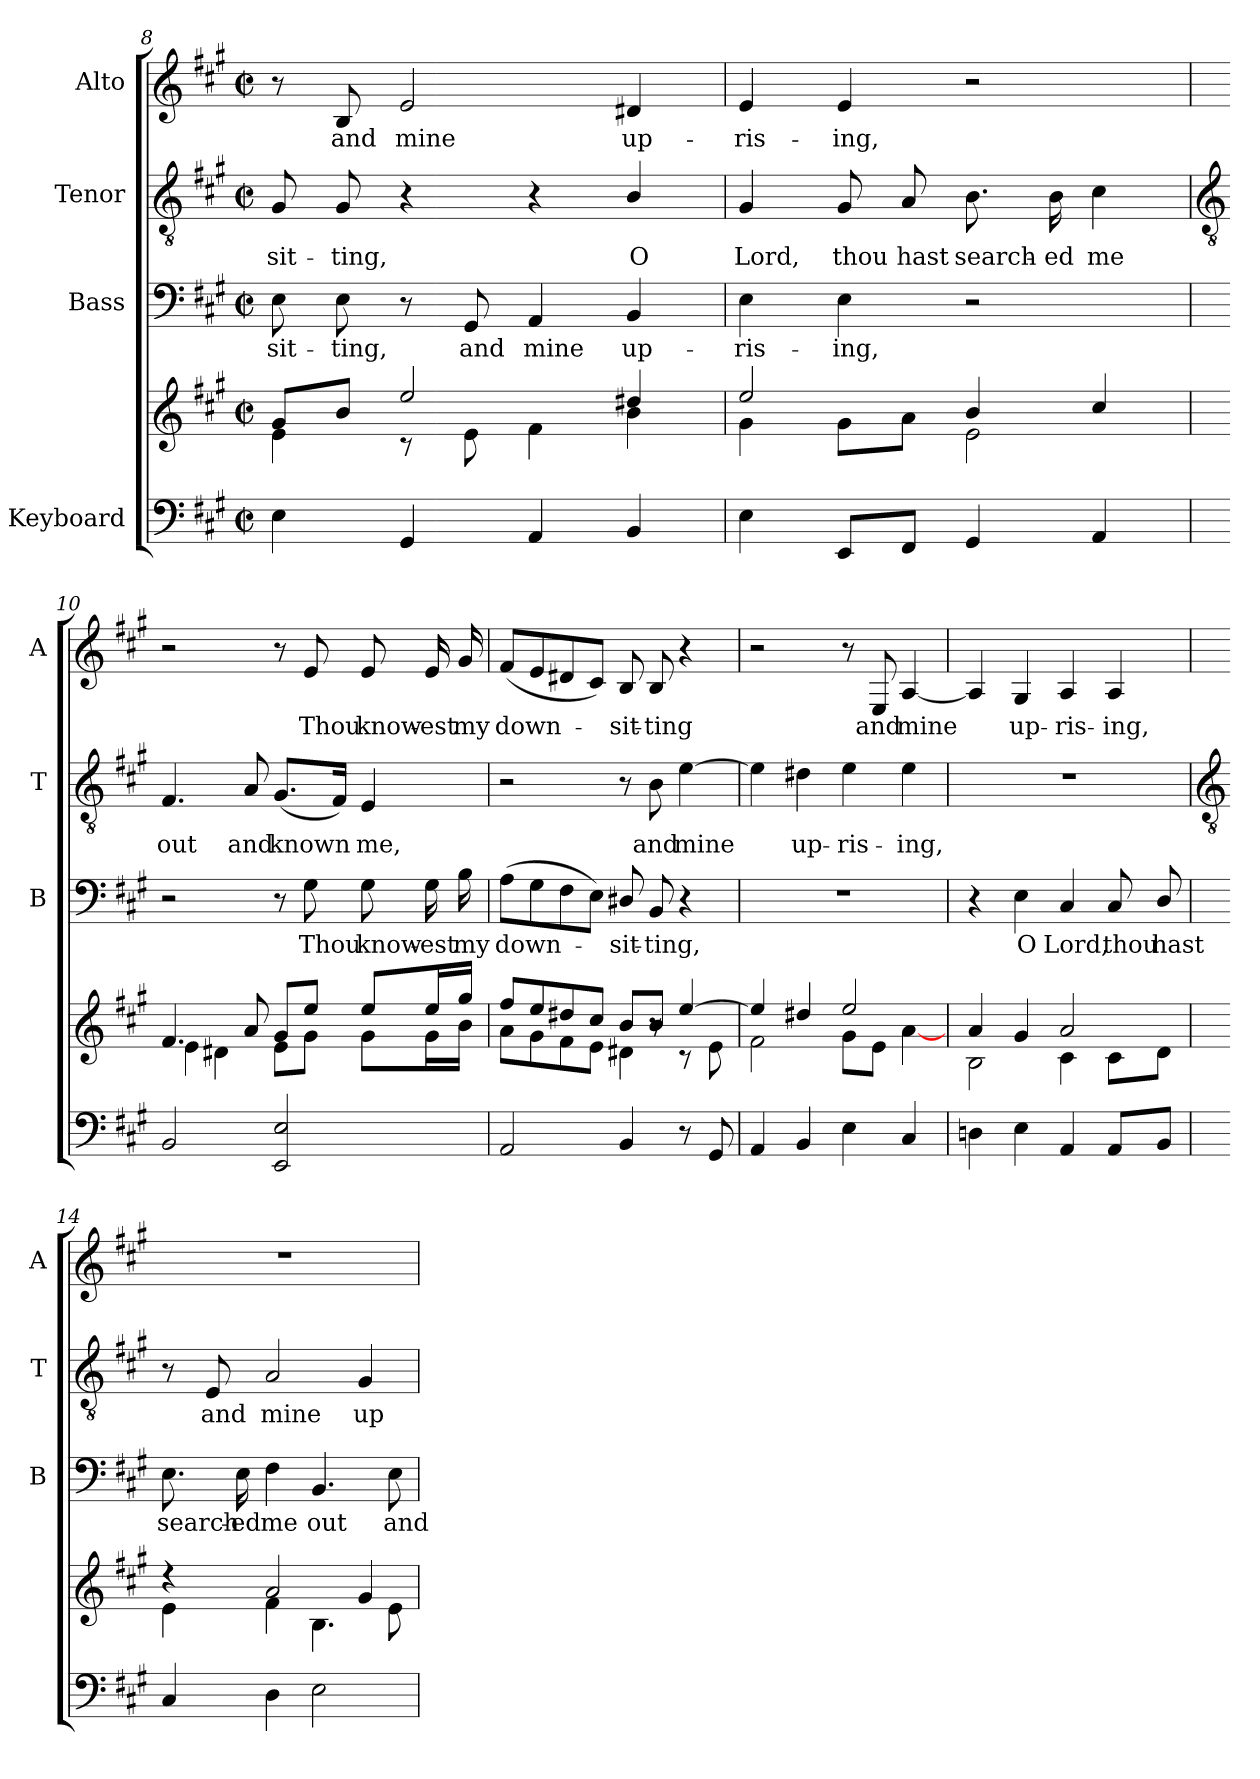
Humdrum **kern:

**kern	**kern	**kern	**text	**kern	**text	**kern	**text
*part4	*part4	*part3	*part3	*part2	*part2	*part1	*part1
*staff5	*staff4	*staff3	*staff3	*staff2	*staff2	*staff1	*staff1
*I"Keyboard	*	*I"Bass	*	*I"Tenor	*	*I"Alto	*
*	*	*I'B	*	*I'T	*	*I'A	*
*clefF4	*clefG2	*clefF4	*	*clefGv2	*	*clefG2	*
*k[f#c#g#]	*k[f#c#g#]	*k[f#c#g#]	*	*k[f#c#g#]	*	*k[f#c#g#]	*
*A:	*A:	*A:	*	*A:	*	*A:	*
*M2/2	*M2/2	*M2/2	*	*M2/2	*	*M2/2	*
*met(c|)	*met(c|)	*met(c|)	*	*met(c|)	*	*met(c|)	*
=8	=8	=8	=8	=8	=8	=8	=8
*	*^	*	*	*	*	*	*
!	!	!	!	!LO:LY:b	!	!LO:LY:b	!	!
4E	8g#/L	4e\	8E	sit-	8G#	sit-	8r	.
!	!	!	!	!LO:LY:b	!	!LO:LY:b	!	!LO:LY:b
.	8b/J	.	8E	-ting,	8G#	-ting,	8B	and
!	!	!	!	!	!	!	!	!LO:LY:b
4GG#	2ee/	8r	8r	.	4r	.	2e	mine
!	!	!	!	!LO:LY:b	!	!	!	!
.	.	8e\	8GG#	and	.	.	.	.
!	!	!	!	!LO:LY:b	!	!	!	!
4AA	.	4f#\	4AA	mine	4r	.	.	.
!	!	!	!	!LO:LY:b	!	!LO:LY:b	!	!LO:LY:b
4BB	4dd#X/	4b\	4BB	up-	4B/	O	4d#X	up-
=9	=9	=9	=9	=9	=9	=9	=9	=9
!	!	!	!	!LO:LY:b	!	!LO:LY:b	!	!LO:LY:b
4E	2ee/	4g#\	4E	-ris-	4G#	Lord,	4e	-ris-
!	!	!	!	!LO:LY:b	!	!LO:LY:b	!	!LO:LY:b
8EEL	.	8g#\L	4E	-ing,	8G#	thou	4e	-ing,
!	!	!	!	!	!	!LO:LY:b	!	!
8FF#J	.	8a\J	.	.	8A	hast	.	.
!	!	!	!	!	!	!LO:LY:b	!	!
4GG#	4b/	2e\	2r	.	8.B	search-	2r	.
!	!	!	!	!	!	!LO:LY:b	!	!
.	.	.	.	.	16B	-ed	.	.
!	!	!	!	!	!	!LO:LY:b	!	!
4AA	4cc#/	.	.	.	4c#	me	.	.
*	*v	*v	*	*	*	*	*	*
!!LO:LB:g=z
=10	=10	=10	=10	=10	=10	=10	=10
*	*	*	*	*clefGv2	*	*	*
*	*^	*	*	*	*	*	*
*	*	*^	*	*	*	*	*	*
!	!	!	!	!	!	!	!LO:LY:b	!	!
2BB	4.f#/	4e\	1ryy	2r	.	4.F#	out	2r	.
.	.	4d#X\	.	.	.	.	.	.	.
!	!	!	!	!	!	!	!LO:LY:b	!	!
.	8a/	.	.	.	.	8A	and	.	.
!	!	!	!	!	!	!	!LO:LY:b	!	!
2EE 2E	8g#/L	8e\L	.	8r	.	(<8.G#L	known	8r	.
!	!	!	!	!	!LO:LY:b	!	!	!	!LO:LY:b
.	8ee/J	8g#\J	.	8G#\	Thou	.	.	8e	Thou
.	.	.	.	.	.	16F#J)	.	.	.
!	!	!	!	!	!LO:LY:b	!	!LO:LY:b	!	!LO:LY:b
.	8ee/L	8g#\L	.	8G#	know-	4E	me,	8e	know-
!	!	!	!	!	!LO:LY:b	!	!	!	!LO:LY:b
.	16ee/L	16g#\L	.	16G#	-est	.	.	16e	-est
!	!	!	!	!	!LO:LY:b	!	!	!	!LO:LY:b
.	16gg#/JJ	16b\JJ	.	16B	my	.	.	16g#	my
=11	=11	=11	=11	=11	=11	=11	=11	=11	=11
!	!	!	!	!	!LO:LY:b	!	!	!	!LO:LY:b
2AA	8ff#/L	8a\L	2ryy	(>8AL	down-	2r	.	(<8f#L	down-
.	8ee/	8g#\	.	8G#	.	.	.	8e	.
.	8dd#X/	8f#\	.	8F#	.	.	.	8d#X	.
.	8cc#/J	8e\J	.	8EJ)	.	.	.	8c#J)	.
!	!	!	!	!	!LO:LY:b	!	!	!	!LO:LY:b
4BB	8b/L	4d#X\	8ryy	8D#X/	sit-	8r	.	8B/	sit-
!	!	!	!	!	!LO:LY:b	!	!LO:LY:b	!	!LO:LY:b
.	8b/J	.	8r	8BB	-ting,	8B	and	8B/	-ting
!	!	!	!	!	!	!	!LO:LY:b	!	!
8r	[4ee/	8r	4ryy	4r	.	[4e	mine	4r	.
8GG#	.	8e\	.	.	.	.	.	.	.
=12	=12	=12	=12	=12	=12	=12	=12	=12	=12
4AA	4ee/]	2f#\	2ryy	1r	.	4e]	.	2r	.
!	!	!	!	!	!	!	!LO:LY:b	!	!
4BB	4dd#X/	.	.	.	.	4d#X	up-	.	.
!	!	!	!	!	!	!	!LO:LY:b	!	!
4E	2ee/	8g#\L	2ryy	.	.	4e	-ris-	8r	.
!	!	!	!	!	!	!	!	!	!LO:LY:b
.	.	8e\J	.	.	.	.	.	8E	and
!	!	!	!	!	!	!	!LO:LY:b	!	!LO:LY:b
4C#	.	[4a\	.	.	.	4e	-ing,	[4A	mine
=13	=13	=13	=13	=13	=13	=13	=13	=13	=13
4Dn	4a/	2B\	2ryy	4r	.	1r	.	4A]	.
!	!	!	!	!	!LO:LY:b	!	!	!	!LO:LY:b
4E	4g#/	.	.	4E	O	.	.	4G#	up-
!	!	!	!	!	!LO:LY:b	!	!	!	!LO:LY:b
4AA	2a/	4c#\	2ryy	4C#	Lord,	.	.	4A	-ris-
!	!	!	!	!	!LO:LY:b	!	!	!	!LO:LY:b
8AAL	.	8c#\L	.	8C#	thou	.	.	4A	-ing,
!	!	!	!	!	!LO:LY:b	!	!	!	!
8BBJ	.	8d\J	.	8D/	hast	.	.	.	.
!!LO:LB:g=z
=14	=14	=14	=14	=14	=14	=14	=14	=14	=14
*	*	*	*	*	*	*clefGv2	*	*	*
!	!	!	!	!	!LO:LY:b	!	!	!	!
4C#	4r	4e\	2ryy	8.E	search-	8r	.	1r	.
!	!	!	!	!	!	!	!LO:LY:b	!	!
.	.	.	.	.	.	8E	and	.	.
!	!	!	!	!	!LO:LY:b	!	!	!	!
.	.	.	.	16E	-ed	.	.	.	.
!	!	!	!	!	!LO:LY:b	!	!LO:LY:b	!	!
4D	2a/	4f#\	.	4F#	me	2A	mine	.	.
!	!	!	!	!	!LO:LY:b	!	!	!	!
2E	.	4.B\	2ryy	4.BB	out	.	.	.	.
!	!	!	!	!	!	!	!LO:LY:b	!	!
.	4g#/	.	.	.	.	4G#	up-	.	.
!	!	!	!	!	!LO:LY:b	!	!	!	!
.	.	8e\	.	8E	and	.	.	.	.
*	*v	*v	*v	*	*	*	*	*	*
=	=	=	=	=	=	=	=
*-	*-	*-	*-	*-	*-	*-	*-
